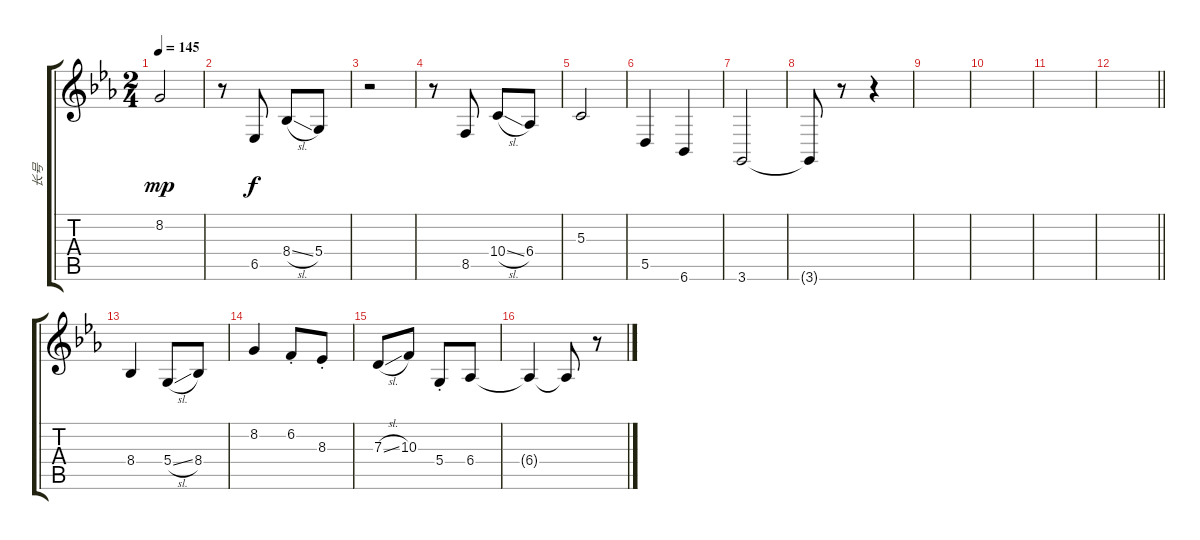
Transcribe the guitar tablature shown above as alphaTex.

\track ("长号" "长号") {instrument trombone}
\staff {score tabs}
\tuning (E4 B3 G3 D3 A2 E2) {hide}
\ts (2 4)
\tempo 145
\clef g2
\ks eb
8.2.2{dy mp} |
r.8 6.5.8{dy f} 8.4{sl}.8 5.4.8 |
r.2 |
r.8 8.5.8 10.4{sl}.8 6.4.8 |
5.3.2 |
5.5.4 6.6.4 |
3.6.2 |
3.6{t}.8 r.8 r.4 |
|
|
|
\barLineRight lightlight
|
8.4.4 5.4{sl}.8 8.4.8 |
8.2.4 6.2{st}.8 8.3{st}.8 |
7.3{sl}.8 10.3.8 5.4{st}.8 6.4.8 |
6.4{t}.4 6.4{t}.8 r.8
